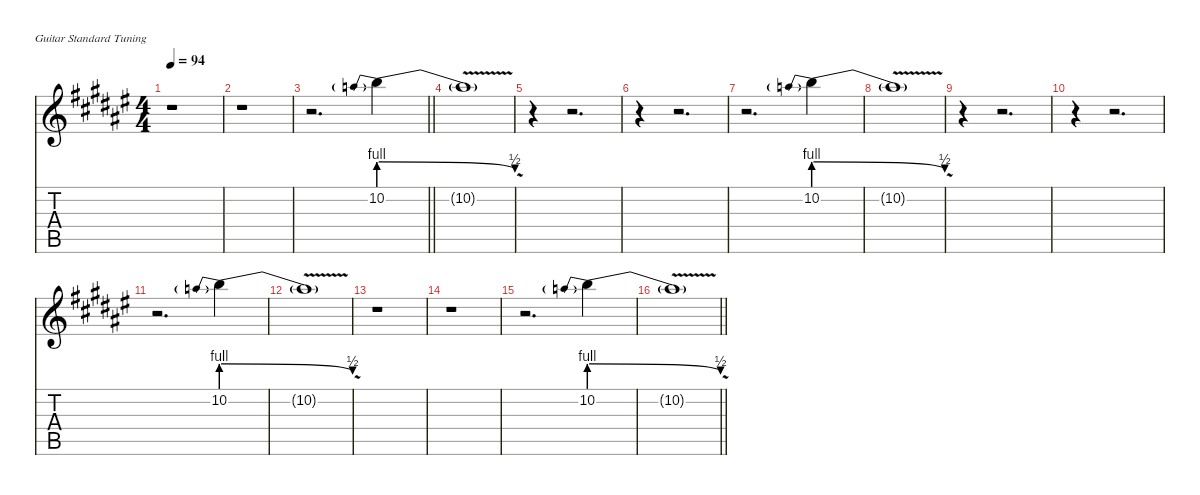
\defaultSystemsLayout 4
\hideDynamics
\bracketExtendMode nobrackets
\singleTrackTrackNamePolicy hidden
\multiTrackTrackNamePolicy hidden
\otherSystemsTrackNameOrientation horizontal
\track ("Johnny Marr (Slide guitar)" "od.guit.") {instrument overdrivenguitar}
\staff {score tabs}
\tuning (E4 B3 G3 D3 A2 E2)
\ts (4 4)
\beaming (8 2 2 2 2)
\tempo 94
\clef g2
\ks f#
r.1{dy f instrument overdrivenguitar beam Down} |
r.1{beam Down} |
\barLineRight lightlight
r.2{d beam Down} 10.2{be (prebendrelease 0 4 60 2)}.4{beam Down} |
10.2{v t}.1{beam Down} |
r.4{beam Down} r.2{d beam Down} |
r.4{beam Down} r.2{d beam Down} |
r.2{d beam Down} 10.2{be (prebendrelease 0 4 60 2)}.4{beam Down} |
10.2{v t}.1{beam Down} |
r.4{beam Down} r.2{d beam Down} |
r.4{beam Down} r.2{d beam Down} |
r.2{d beam Down} 10.2{be (prebendrelease 0 4 60 2)}.4{beam Down} |
10.2{v t}.1{beam Down} |
r.1{beam Down} |
r.1{beam Down} |
r.2{d beam Down} 10.2{be (prebendrelease 0 4 60 2)}.4{beam Down} |
\barLineRight lightlight
10.2{v t}.1{beam Down}
